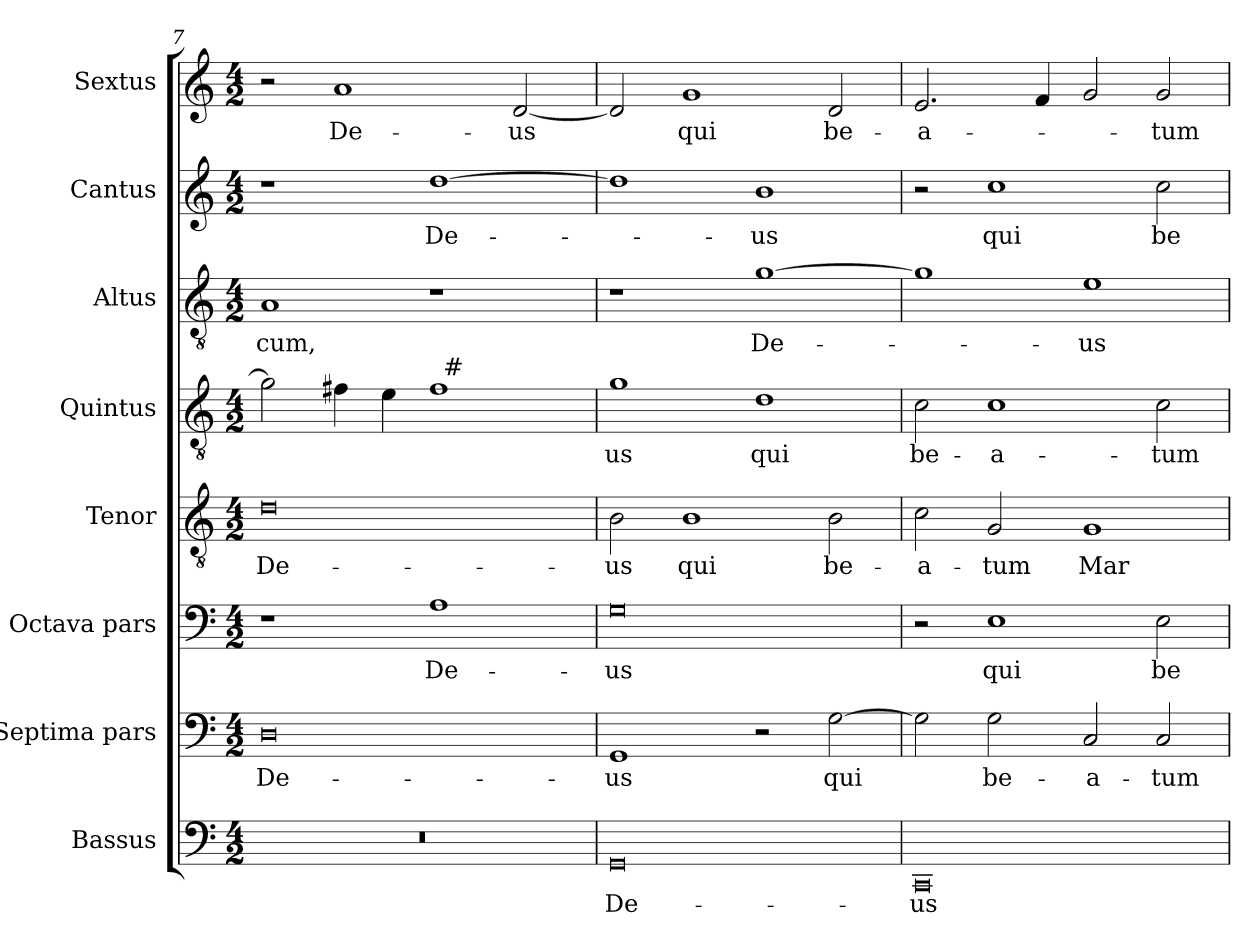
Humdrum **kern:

**kern	**text	**kern	**text	**kern	**text	**kern	**text	**kern	**text	**kern	**text	**kern	**text	**kern	**text
*part8	*part8	*part7	*part7	*part6	*part6	*part5	*part5	*part4	*part4	*part3	*part3	*part2	*part2	*part1	*part1
*staff8	*staff8	*staff7	*staff7	*staff6	*staff6	*staff5	*staff5	*staff4	*staff4	*staff3	*staff3	*staff2	*staff2	*staff1	*staff1
*I"Bassus	*	*I"Septima pars	*	*I"Octava pars	*	*I"Tenor	*	*I"Quintus	*	*I"Altus	*	*I"Cantus	*	*I"Sextus	*
*I'B.	*	*	*	*	*	*I'T.	*	*	*	*I'A.	*	*I'C.	*	*	*
!!LO:PB:g=z
*clefF4	*	*clefF4	*	*clefF4	*	*clefGv2	*	*clefGv2	*	*clefGv2	*	*clefG2	*	*clefG2	*
*	*	*	*	*	*	*ITrd7c12	*	*ITrd7c12	*	*ITrd7c12	*	*	*	*	*
*k[]	*	*k[]	*	*k[]	*	*k[]	*	*k[]	*	*k[]	*	*k[]	*	*k[]	*
*C:	*	*C:	*	*C:	*	*C:	*	*C:	*	*C:	*	*C:	*	*C:	*
*M4/2	*	*M4/2	*	*M4/2	*	*M4/2	*	*M4/2	*	*M4/2	*	*M4/2	*	*M4/2	*
=7	=7	=7	=7	=7	=7	=7	=7	=7	=7	=7	=7	=7	=7	=7	=7
!LO:N:vis=1	!	!	!LO:LY:b	!	!	!	!LO:LY:b	!	!	!	!LO:LY:b	!	!	!	!
*	*	*	*	*	*	*	*	*^	*	*	*	*	*	*	*
0r	.	0D	De-	1r	.	0D	De-	2G\]	1ryy	.	1AA	-cum,	1r	.	2r	.
!	!	!	!	!	!	!	!	!	!	!	!	!	!	!	!	!LO:LY:b
.	.	.	.	.	.	.	.	4F#X\	.	.	.	.	.	.	1a	De-
.	.	.	.	.	.	.	.	4E\	.	.	.	.	.	.	.	.
!	!	!	!	!	!LO:LY:b	!	!	!	!	!	!	!	!	!LO:LY:b	!	!
.	.	.	.	1A	De-	.	.	1F#	32ryy	.	1r	.	[>1dd	De-	.	.
!	!	!	!	!	!	!	!	!	!LO:TX:a:t=#	!	!	!	!	!	!	!
.	.	.	.	.	.	.	.	.	2ryy	.	.	.	.	.	.	.
!	!	!	!	!	!	!	!	!	!	!	!	!	!	!	!	!LO:LY:b
.	.	.	.	.	.	.	.	.	.	.	.	.	.	.	[<2d/	-us
.	.	.	.	.	.	.	.	.	4...ryy	.	.	.	.	.	.	.
=8	=8	=8	=8	=8	=8	=8	=8	=8	=8	=8	=8	=8	=8	=8	=8	=8
!	!LO:LY:b	!	!LO:LY:b	!	!LO:LY:b	!	!LO:LY:b	!	!	!LO:LY:b	!	!	!	!	!	!
*	*	*	*	*	*	*	*	*v	*v	*	*	*	*	*	*	*
0GG	De-	1GG	-us	0G	-us	2BB\	-us	1G	-us	1r	.	1dd]	.	2d/]	.
!	!	!	!	!	!	!	!LO:LY:b	!	!	!	!	!	!	!	!LO:LY:b
.	.	.	.	.	.	1BB	qui	.	.	.	.	.	.	1g	qui
!	!	!	!	!	!	!	!	!	!LO:LY:b	!	!LO:LY:b	!	!LO:LY:b	!	!
.	.	2r	.	.	.	.	.	1D	qui	[>1G	De-	1b	-us	.	.
!	!	!	!LO:LY:b	!	!	!	!LO:LY:b	!	!	!	!	!	!	!	!LO:LY:b
.	.	[>2G\	qui	.	.	2BB\	be-	.	.	.	.	.	.	2d/	be-
=9	=9	=9	=9	=9	=9	=9	=9	=9	=9	=9	=9	=9	=9	=9	=9
!	!LO:LY:b	!	!	!	!	!	!LO:LY:b	!	!LO:LY:b	!	!	!	!	!	!LO:LY:b
0CC	-us	2G\]	.	2r	.	2C\	-a-	2C\	be-	1G]	.	2r	.	2.e/	-a-
!	!	!	!LO:LY:b	!	!LO:LY:b	!	!LO:LY:b	!	!LO:LY:b	!	!	!	!LO:LY:b	!	!
.	.	2G\	be-	1E	qui	2GG/	-tum	1C	-a-	.	.	1cc	qui	.	.
.	.	.	.	.	.	.	.	.	.	.	.	.	.	4f/	.
!	!	!	!LO:LY:b	!	!	!	!LO:LY:b	!	!	!	!LO:LY:b	!	!	!	!
.	.	2C/	-a-	.	.	1GG	Mar-	.	.	1E	-us	.	.	2g/	.
!	!	!	!LO:LY:b	!	!LO:LY:b	!	!	!	!LO:LY:b	!	!	!	!LO:LY:b	!	!LO:LY:b
.	.	2C/	-tum	2E\	be-	.	.	2C\	-tum	.	.	2cc\	be-	2g/	-tum
=	=	=	=	=	=	=	=	=	=	=	=	=	=	=	=
*-	*-	*-	*-	*-	*-	*-	*-	*-	*-	*-	*-	*-	*-	*-	*-
